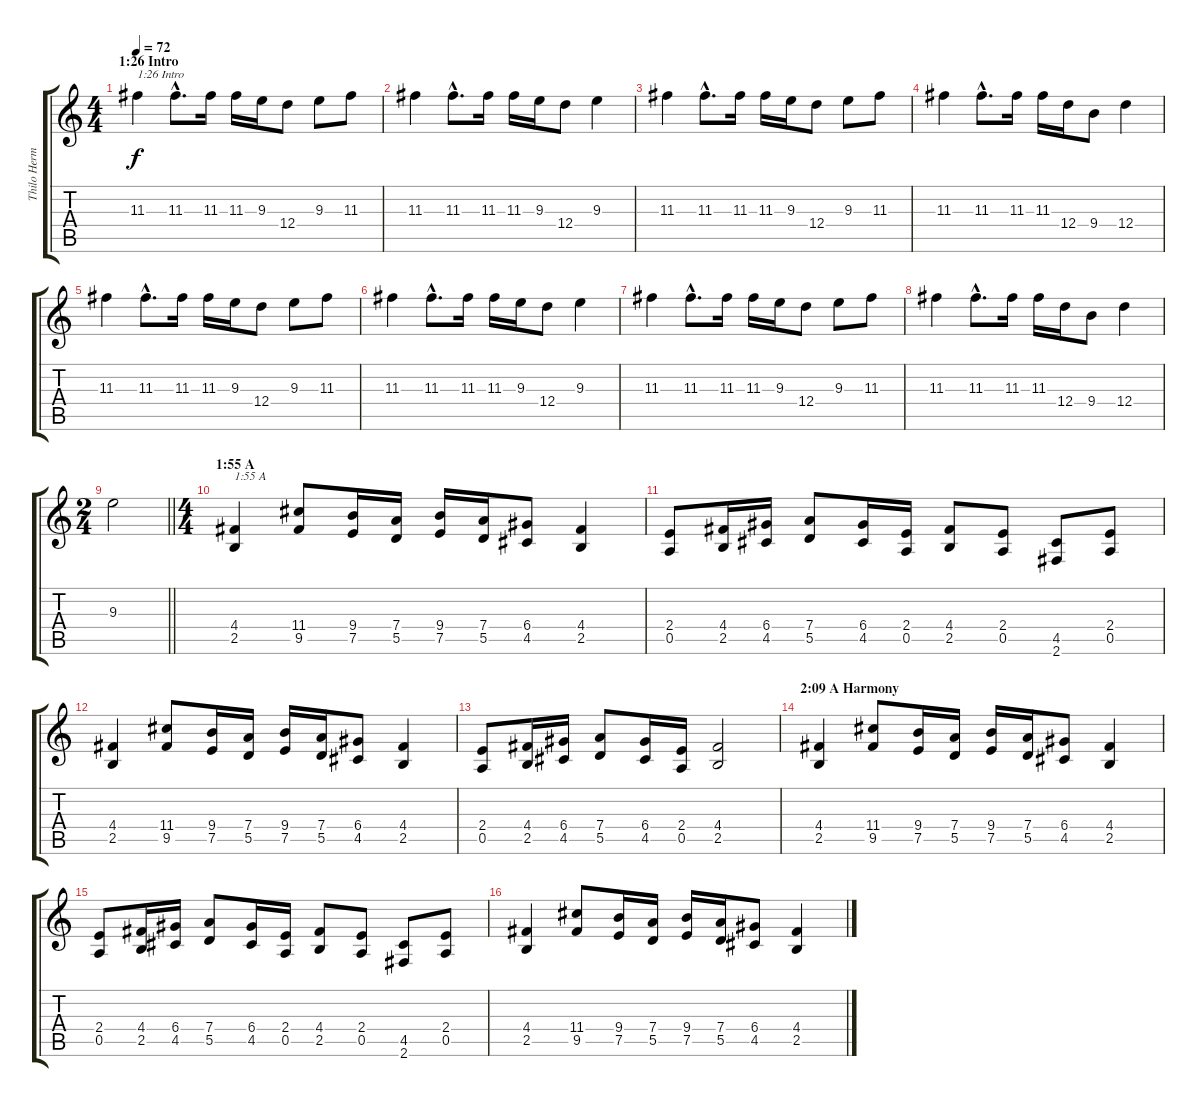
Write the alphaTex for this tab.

\track ("Thilo Hermann (right)" "Thilo Herm") {instrument overdrivenguitar}
\staff {score tabs}
\tuning (E4 B3 G3 D3 A2 E2) {hide}
\ts (4 4)
\section ("" "1:26 Intro")
\tempo 72
\clef g2
\ks c
11.3.4{txt "1:26 Intro" dy f instrument overdrivenguitar} 11.3{hac}.8{d} 11.3.16 11.3.16 9.3.16 12.4.8 9.3.8 11.3.8 |
11.3.4 11.3{hac}.8{d} 11.3.16 11.3.16 9.3.16 12.4.8 9.3.4 |
11.3.4 11.3{hac}.8{d} 11.3.16 11.3.16 9.3.16 12.4.8 9.3.8 11.3.8 |
11.3.4 11.3{hac}.8{d} 11.3.16 11.3.16 12.4.16 9.4.8 12.4.4 |
11.3.4 11.3{hac}.8{d} 11.3.16 11.3.16 9.3.16 12.4.8 9.3.8 11.3.8 |
11.3.4 11.3{hac}.8{d} 11.3.16 11.3.16 9.3.16 12.4.8 9.3.4 |
11.3.4 11.3{hac}.8{d} 11.3.16 11.3.16 9.3.16 12.4.8 9.3.8 11.3.8 |
11.3.4 11.3{hac}.8{d} 11.3.16 11.3.16 12.4.16 9.4.8 12.4.4 |
\ts (2 4)
\barLineRight lightlight
9.3.2 |
\ts (4 4)
\section ("" "1:55 A")
(4.4 2.5).4{txt "1:55 A" volume 9} (11.4 9.5).8 (9.4 7.5).16 (7.4 5.5).16 (9.4 7.5).16 (7.4 5.5).16 (6.4 4.5).8 (4.4 2.5).4 |
(2.4 0.5).8 (4.4 2.5).16 (6.4 4.5).16 (7.4 5.5).8 (6.4 4.5).16 (2.4 0.5).16 (4.4 2.5).8 (2.4 0.5).8 (4.5 2.6).8 (2.4 0.5).8 |
(4.4 2.5).4 (11.4 9.5).8 (9.4 7.5).16 (7.4 5.5).16 (9.4 7.5).16 (7.4 5.5).16 (6.4 4.5).8 (4.4 2.5).4 |
(2.4 0.5).8 (4.4 2.5).16 (6.4 4.5).16 (7.4 5.5).8 (6.4 4.5).16 (2.4 0.5).16 (4.4 2.5).2 |
\section ("" "2:09 A Harmony")
(4.4 2.5).4 (11.4 9.5).8 (9.4 7.5).16 (7.4 5.5).16 (9.4 7.5).16 (7.4 5.5).16 (6.4 4.5).8 (4.4 2.5).4 |
(2.4 0.5).8 (4.4 2.5).16 (6.4 4.5).16 (7.4 5.5).8 (6.4 4.5).16 (2.4 0.5).16 (4.4 2.5).8 (2.4 0.5).8 (4.5 2.6).8 (2.4 0.5).8 |
(4.4 2.5).4 (11.4 9.5).8 (9.4 7.5).16 (7.4 5.5).16 (9.4 7.5).16 (7.4 5.5).16 (6.4 4.5).8 (4.4 2.5).4
